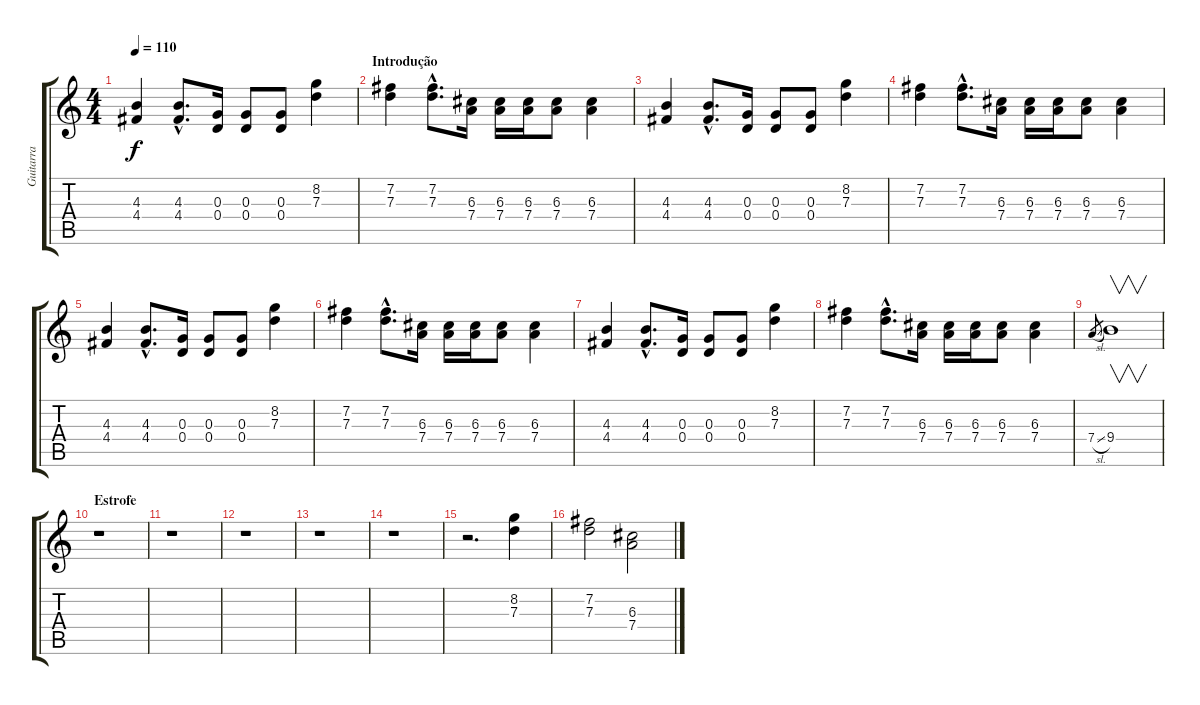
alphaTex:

\track ("Guitarra" "Guitarra") {instrument distortionguitar}
\staff {score tabs}
\tuning (E4 B3 G3 D3 A2 E2) {hide}
\ts (4 4)
\tempo 110
\clef g2
\ks c
(4.3 4.4).4{dy f instrument distortionguitar} (4.3{hac} 4.4{hac}).8{d} (0.3 0.4).16 (0.3 0.4).8 (0.3 0.4).8 (8.2 7.3).4 |
\section ("" "Introdução")
(7.2 7.3).4 (7.2{hac} 7.3{hac}).8{d} (6.3 7.4).16 (6.3 7.4).16 (6.3 7.4).16 (6.3 7.4).8 (6.3 7.4).4 |
(4.3 4.4).4 (4.3{hac} 4.4{hac}).8{d} (0.3 0.4).16 (0.3 0.4).8 (0.3 0.4).8 (8.2 7.3).4 |
(7.2 7.3).4 (7.2{hac} 7.3{hac}).8{d} (6.3 7.4).16 (6.3 7.4).16 (6.3 7.4).16 (6.3 7.4).8 (6.3 7.4).4 |
(4.3 4.4).4 (4.3{hac} 4.4{hac}).8{d} (0.3 0.4).16 (0.3 0.4).8 (0.3 0.4).8 (8.2 7.3).4 |
(7.2 7.3).4 (7.2{hac} 7.3{hac}).8{d} (6.3 7.4).16 (6.3 7.4).16 (6.3 7.4).16 (6.3 7.4).8 (6.3 7.4).4 |
(4.3 4.4).4 (4.3{hac} 4.4{hac}).8{d} (0.3 0.4).16 (0.3 0.4).8 (0.3 0.4).8 (8.2 7.3).4 |
(7.2 7.3).4 (7.2{hac} 7.3{hac}).8{d} (6.3 7.4).16 (6.3 7.4).16 (6.3 7.4).16 (6.3 7.4).8 (6.3 7.4).4 |
7.4{sl}.8{gr} 9.4.1{v} |
\section ("" "Estrofe")
r.1 |
r.1 |
r.1 |
r.1 |
r.1 |
r.2{d} (8.2 7.3).4 |
(7.2 7.3).2 (6.3 7.4).2
